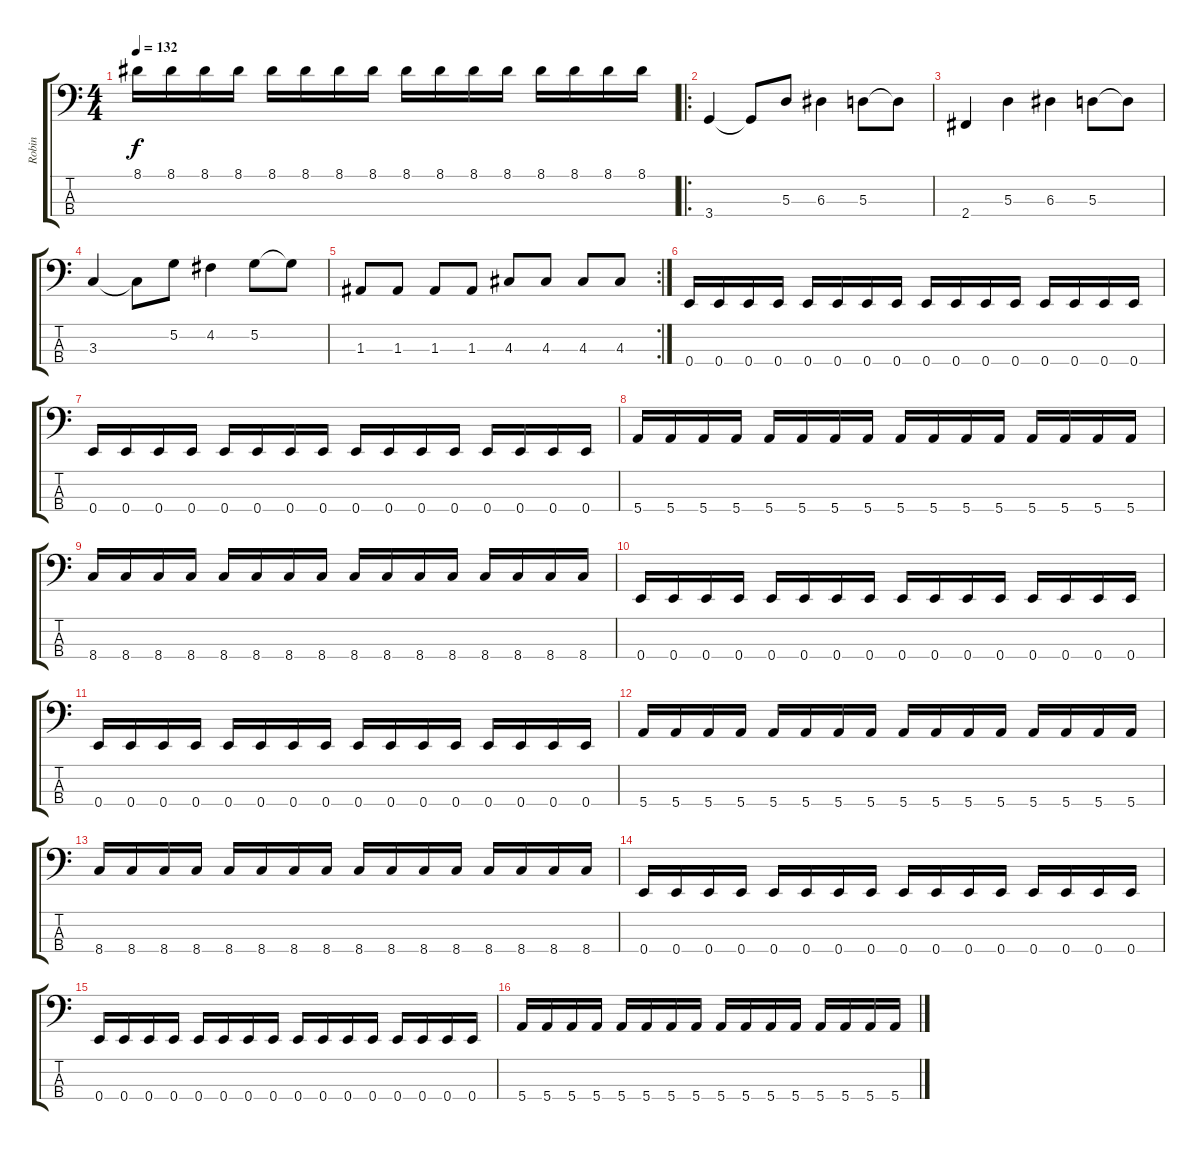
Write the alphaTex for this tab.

\track ("Robin" "Robin") {instrument electricbasspick}
\staff {score tabs}
\tuning (G2 D2 A1 E1) {hide}
\ts (4 4)
\tempo 132
\clef f4
\ks c
8.1.16{dy f} 8.1.16 8.1.16 8.1.16 8.1.16 8.1.16 8.1.16 8.1.16 8.1.16 8.1.16 8.1.16 8.1.16 8.1.16 8.1.16 8.1.16 8.1.16 |
\ro
3.4.4 3.4{t}.8 5.3.8 6.3.4 5.3.8 5.3{t}.8 |
2.4.4 5.3.4 6.3.4 5.3.8 5.3{t}.8 |
3.3.4 3.3{t}.8 5.2.8 4.2.4 5.2.8 5.2{t}.8 |
\rc 2
1.3.8 1.3.8 1.3.8 1.3.8 4.3.8 4.3.8 4.3.8 4.3.8 |
0.4.16 0.4.16 0.4.16 0.4.16 0.4.16 0.4.16 0.4.16 0.4.16 0.4.16 0.4.16 0.4.16 0.4.16 0.4.16 0.4.16 0.4.16 0.4.16 |
0.4.16 0.4.16 0.4.16 0.4.16 0.4.16 0.4.16 0.4.16 0.4.16 0.4.16 0.4.16 0.4.16 0.4.16 0.4.16 0.4.16 0.4.16 0.4.16 |
5.4.16 5.4.16 5.4.16 5.4.16 5.4.16 5.4.16 5.4.16 5.4.16 5.4.16 5.4.16 5.4.16 5.4.16 5.4.16 5.4.16 5.4.16 5.4.16 |
8.4.16 8.4.16 8.4.16 8.4.16 8.4.16 8.4.16 8.4.16 8.4.16 8.4.16 8.4.16 8.4.16 8.4.16 8.4.16 8.4.16 8.4.16 8.4.16 |
0.4.16 0.4.16 0.4.16 0.4.16 0.4.16 0.4.16 0.4.16 0.4.16 0.4.16 0.4.16 0.4.16 0.4.16 0.4.16 0.4.16 0.4.16 0.4.16 |
0.4.16 0.4.16 0.4.16 0.4.16 0.4.16 0.4.16 0.4.16 0.4.16 0.4.16 0.4.16 0.4.16 0.4.16 0.4.16 0.4.16 0.4.16 0.4.16 |
5.4.16 5.4.16 5.4.16 5.4.16 5.4.16 5.4.16 5.4.16 5.4.16 5.4.16 5.4.16 5.4.16 5.4.16 5.4.16 5.4.16 5.4.16 5.4.16 |
8.4.16 8.4.16 8.4.16 8.4.16 8.4.16 8.4.16 8.4.16 8.4.16 8.4.16 8.4.16 8.4.16 8.4.16 8.4.16 8.4.16 8.4.16 8.4.16 |
0.4.16 0.4.16 0.4.16 0.4.16 0.4.16 0.4.16 0.4.16 0.4.16 0.4.16 0.4.16 0.4.16 0.4.16 0.4.16 0.4.16 0.4.16 0.4.16 |
0.4.16 0.4.16 0.4.16 0.4.16 0.4.16 0.4.16 0.4.16 0.4.16 0.4.16 0.4.16 0.4.16 0.4.16 0.4.16 0.4.16 0.4.16 0.4.16 |
5.4.16 5.4.16 5.4.16 5.4.16 5.4.16 5.4.16 5.4.16 5.4.16 5.4.16 5.4.16 5.4.16 5.4.16 5.4.16 5.4.16 5.4.16 5.4.16
